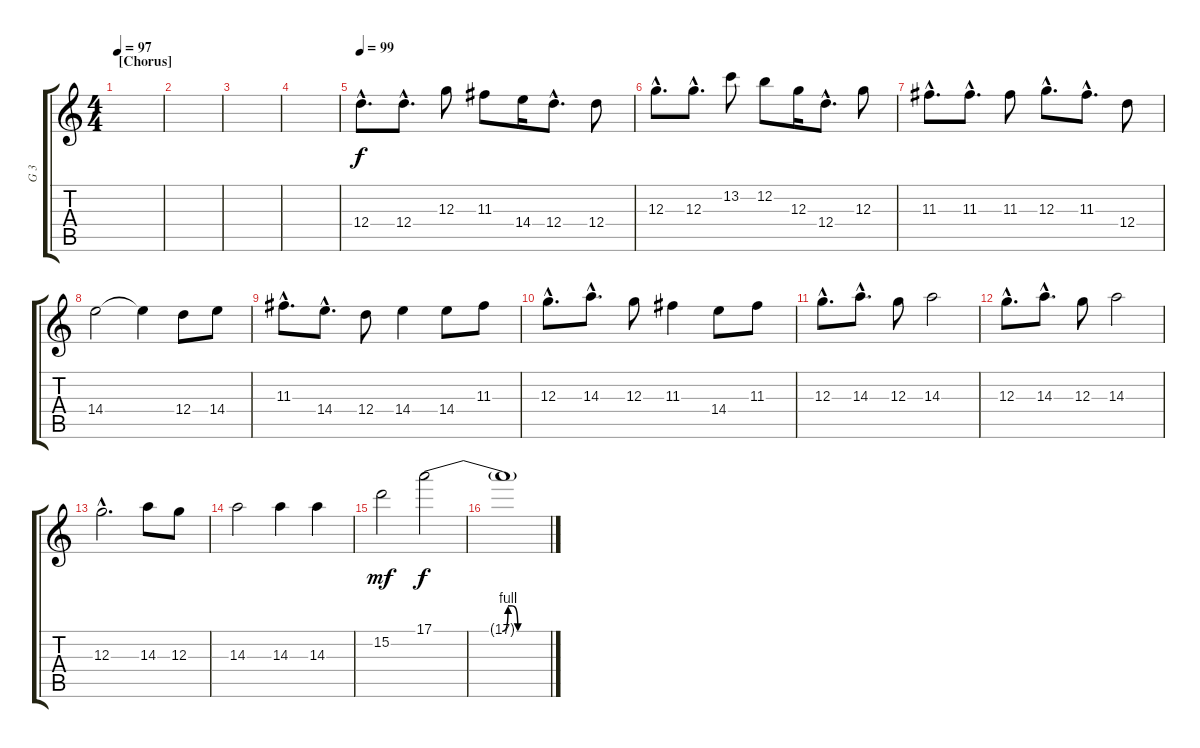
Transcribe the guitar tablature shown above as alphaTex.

\track ("G 3" "G 3") {instrument overdrivenguitar}
\staff {score tabs}
\tuning (E4 B3 G3 D3 A2 E2) {hide}
\ts (4 4)
\section ("" "[Chorus]")
\tempo 97
\clef g2
\ks c
|
|
|
|
\section ("" "")
\tempo 99
12.4{hac}.8{d dy f volume 12} 12.4{hac}.8{d} 12.3.8 11.3.8 14.4.16 12.4{hac}.8{d} 12.4.8 |
12.3{hac}.8{d} 12.3{hac}.8{d} 13.2.8 12.2.8 12.3.16 12.4{hac}.8{d} 12.3.8 |
11.3{hac}.8{d} 11.3{hac}.8{d} 11.3.8 12.3{hac}.8{d} 11.3{hac}.8{d} 12.4.8 |
14.4.2 14.4{t}.4 12.4.8 14.4.8 |
11.3{hac}.8{d} 14.4{hac}.8{d} 12.4.8 14.4.4 14.4.8 11.3.8 |
12.3{hac}.8{d} 14.3{hac}.8{d} 12.3.8 11.3.4 14.4.8 11.3.8 |
12.3{hac}.8{d} 14.3{hac}.8{d} 12.3.8 14.3.2 |
12.3{hac}.8{d} 14.3{hac}.8{d} 12.3.8 14.3.2 |
12.3{hac}.2{d} 14.3.8 12.3.8 |
14.3.2 14.3.4 14.3.4 |
\section ("" "")
15.2.2{dy mf volume 14} 17.1{be (custom 0 0 35 0 38 4 40 4 43 0 60 0)}.2{dy f} |
17.1{t}.1
